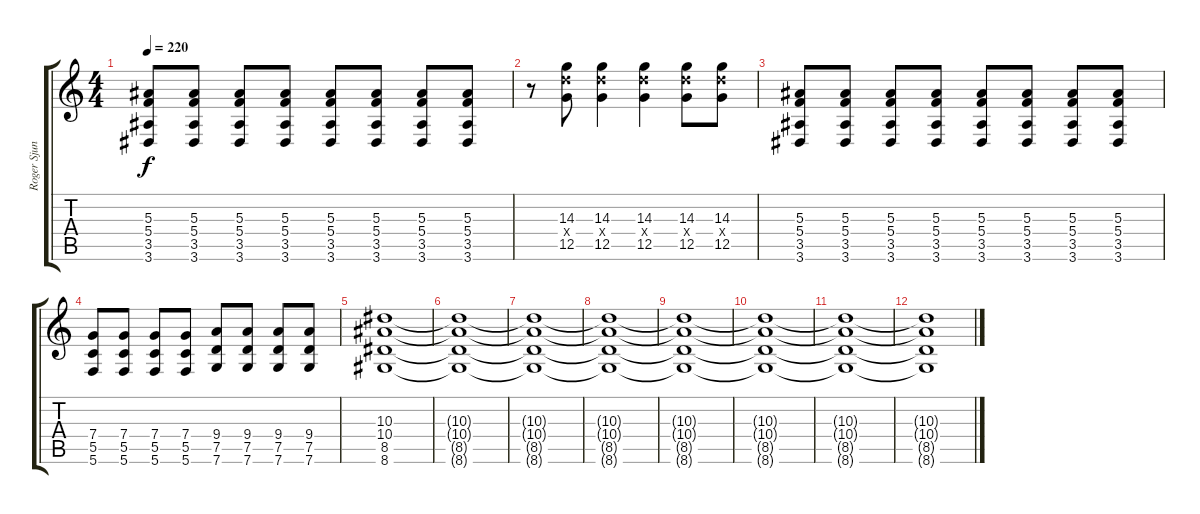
\track ("Roger Sjunneson" "Roger Sjun") {instrument distortionguitar}
\staff {score tabs}
\tuning (D4 A3 F3 C3 G2 C2) {hide}
\ts (4 4)
\tempo 220
\clef g2
\ks c
(5.3 5.4 3.5 3.6).8{dy f} (5.3 5.4 3.5 3.6).8 (5.3 5.4 3.5 3.6).8 (5.3 5.4 3.5 3.6).8 (5.3 5.4 3.5 3.6).8 (5.3 5.4 3.5 3.6).8 (5.3 5.4 3.5 3.6).8 (5.3 5.4 3.5 3.6).8 |
r.8 (14.3 14.4{x} 12.5).8 (14.3 14.4{x} 12.5).4 (14.3 14.4{x} 12.5).4 (14.3 14.4{x} 12.5).8 (14.3 14.4{x} 12.5).8 |
(5.3 5.4 3.5 3.6).8 (5.3 5.4 3.5 3.6).8 (5.3 5.4 3.5 3.6).8 (5.3 5.4 3.5 3.6).8 (5.3 5.4 3.5 3.6).8 (5.3 5.4 3.5 3.6).8 (5.3 5.4 3.5 3.6).8 (5.3 5.4 3.5 3.6).8 |
(7.4 5.5 5.6).8 (7.4 5.5 5.6).8 (7.4 5.5 5.6).8 (7.4 5.5 5.6).8 (9.4 7.5 7.6).8 (9.4 7.5 7.6).8 (9.4 7.5 7.6).8 (9.4 7.5 7.6).8 |
(10.3 10.4 8.5 8.6).1{volume 7} |
(10.3{t} 10.4{t} 8.5{t} 8.6{t}).1 |
(10.3{t} 10.4{t} 8.5{t} 8.6{t}).1 |
(10.3{t} 10.4{t} 8.5{t} 8.6{t}).1 |
(10.3{t} 10.4{t} 8.5{t} 8.6{t}).1{volume 1} |
(10.3{t} 10.4{t} 8.5{t} 8.6{t}).1 |
(10.3{t} 10.4{t} 8.5{t} 8.6{t}).1 |
(10.3{t} 10.4{t} 8.5{t} 8.6{t}).1
